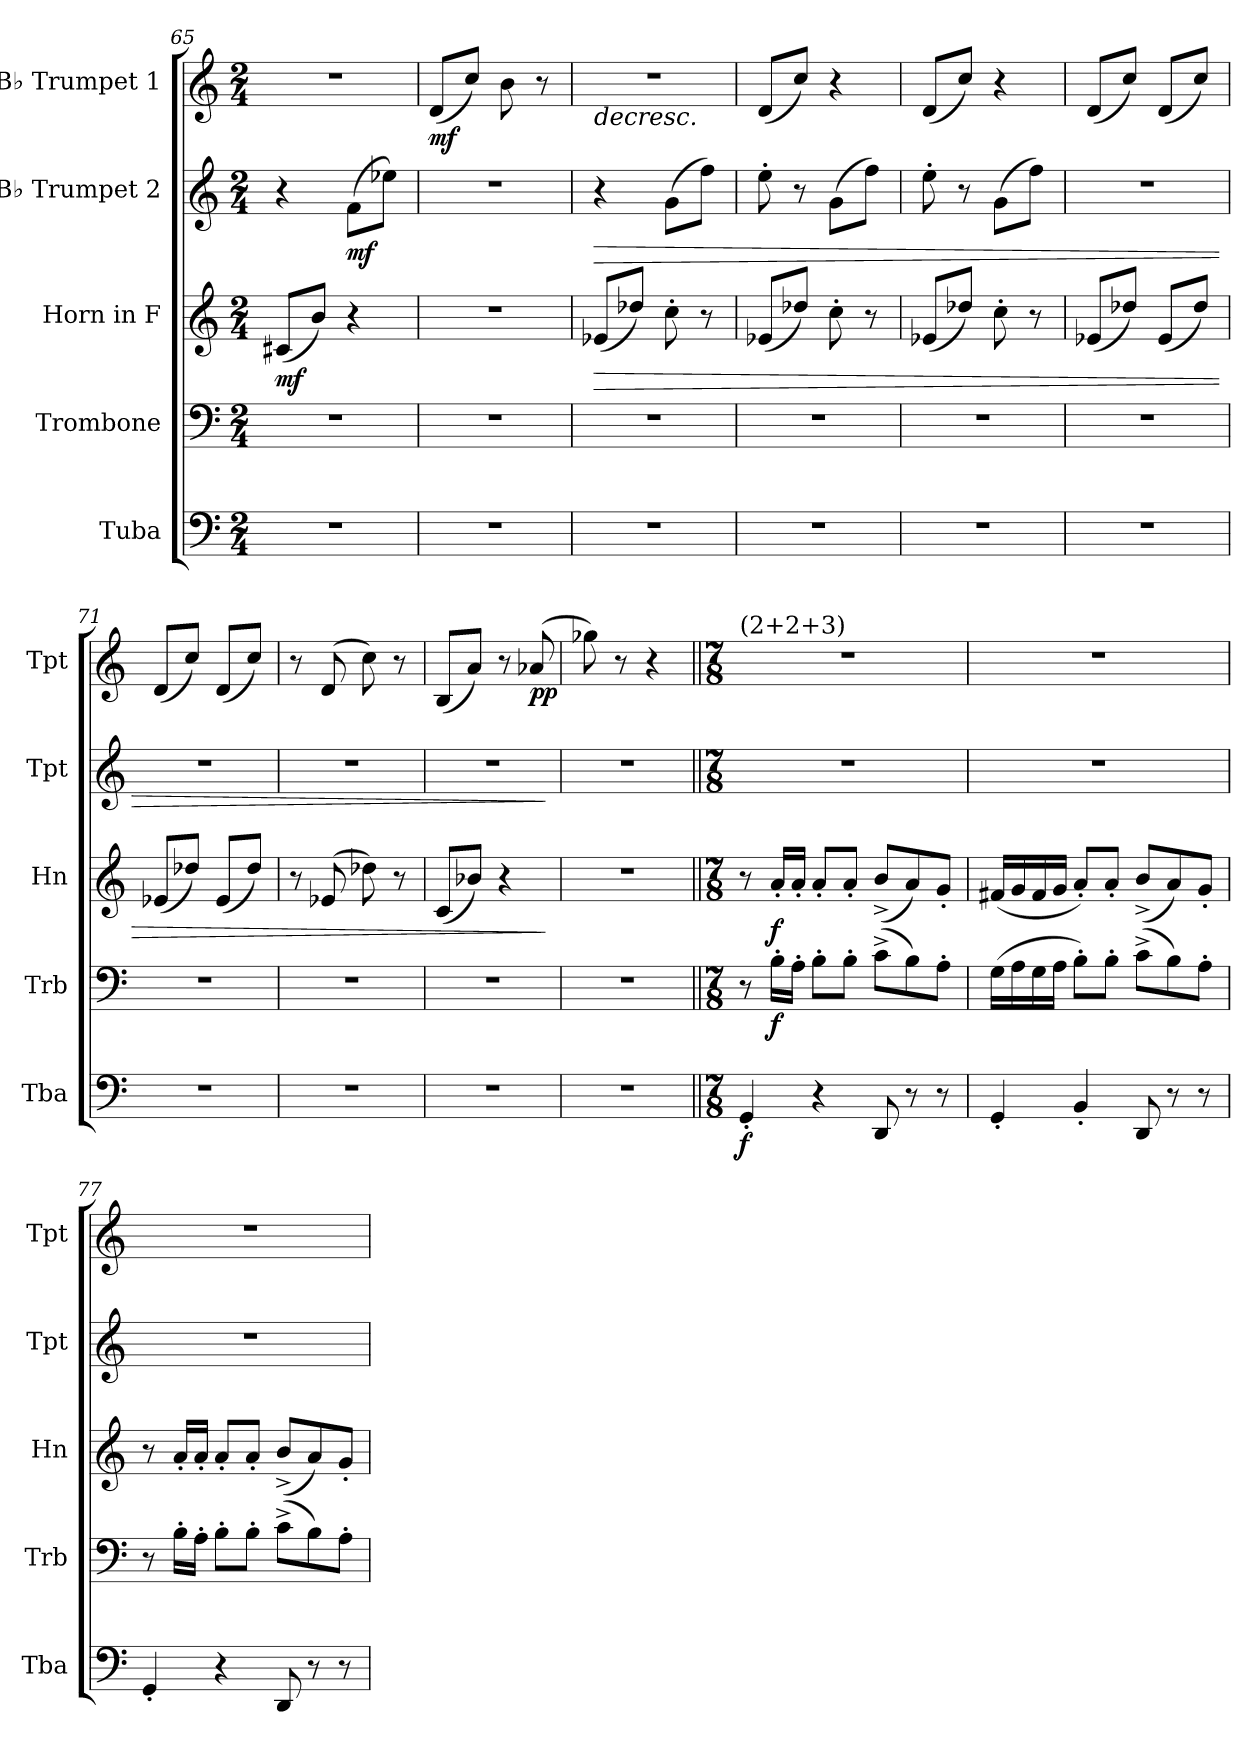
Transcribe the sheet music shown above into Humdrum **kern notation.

**kern	**dynam	**kern	**dynam	**kern	**dynam	**kern	**dynam	**kern	**dynam
*part5	*part5	*part4	*part4	*part3	*part3	*part2	*part2	*part1	*part1
*staff5	*staff5	*staff4	*staff4	*staff3	*staff3	*staff2	*staff2	*staff1	*staff1
*I"Tuba	*	*I"Trombone	*	*I"Horn in F	*	*I"B♭ Trumpet 2	*	*I"B♭ Trumpet 1	*
*I'Tba	*	*I'Trb	*	*I'Hn	*	*I'Tpt	*	*I'Tpt	*
*clefF4	*	*clefF4	*	*clefG2	*	*clefG2	*	*clefG2	*
*	*	*	*	*ITrd4c7	*	*ITrd1c2	*	*ITrd1c2	*
*k[]	*	*k[]	*	*k[b-]	*	*k[b-e-]	*	*k[b-e-]	*
*M2/4	*	*M2/4	*	*M2/4	*	*M2/4	*	*M2/4	*
=65	=65	=65	=65	=65	=65	=65	=65	=65	=65
!	!	!	!	!	!LO:DY:b	!	!	!	!
2r	.	2r	.	(8F#X/L	mf	4r	.	2r	.
.	.	.	.	8e/J)	.	.	.	.	.
!	!	!	!	!	!	!	!LO:DY:b	!	!
.	.	.	.	4r	.	(8e-\L	mf	.	.
.	.	.	.	.	.	8dd-X\J)	.	.	.
=66	=66	=66	=66	=66	=66	=66	=66	=66	=66
!	!	!	!	!	!	!	!	!	!LO:DY:b
2r	.	2r	.	2r	.	2r	.	(8c/L	mf
.	.	.	.	.	.	.	.	8b-/J)	.
.	.	.	.	.	.	.	.	8a\	.
.	.	.	.	.	.	.	.	8r	.
!!LO:PB:g=z
=67	=67	=67	=67	=67	=67	=67	=67	=67	=67
!	!	!	!	!	!LO:HP:b	!	!LO:HP:b	!	!LO:HP:b
2r	.	2r	.	(8A-X/L	>	4r	>	2r	>
.	.	.	.	8g-X/J)	.	.	.	.	.
.	.	.	.	8f'\	.	(8f\L	.	.	.
.	.	.	.	8r	.	8ee-\J)	.	.	.
=68	=68	=68	=68	=68	=68	=68	=68	=68	=68
2r	.	2r	.	(8A-X/L	.	8dd'\	.	(8c/L	.
.	.	.	.	8g-X/J)	.	8r	.	8b-/J)	.
.	.	.	.	8f'\	.	(8f\L	.	4r	.
.	.	.	.	8r	.	8ee-\J)	.	.	.
=69	=69	=69	=69	=69	=69	=69	=69	=69	=69
2r	.	2r	.	(8A-X/L	.	8dd'\	.	(8c/L	.
.	.	.	.	8g-X/J)	.	8r	.	8b-/J)	.
.	.	.	.	8f'\	.	(8f\L	.	4r	.
.	.	.	.	8r	.	8ee-\J)	.	.	.
=70	=70	=70	=70	=70	=70	=70	=70	=70	=70
2r	.	2r	.	(8A-X/L	.	2r	.	(8c/L	.
.	.	.	.	8g-X/J)	.	.	.	8b-/J)	.
.	.	.	.	(8A-/L	.	.	.	(8c/L	.
.	.	.	.	8g-/J)	.	.	.	8b-/J)	.
=71	=71	=71	=71	=71	=71	=71	=71	=71	=71
2r	.	2r	.	(8A-X/L	.	2r	.	(8c/L	.
.	.	.	.	8g-X/J)	.	.	.	8b-/J)	.
.	.	.	.	(8A-/L	.	.	.	(8c/L	.
.	.	.	.	8g-/J)	.	.	.	8b-/J)	.
!!LO:LB:g=z
=72	=72	=72	=72	=72	=72	=72	=72	=72	=72
2r	.	2r	.	8r	.	2r	.	8r	.
.	.	.	.	(8A-X/	.	.	.	(8c/	.
.	.	.	.	8g-X\)	.	.	.	8b-\)	.
.	.	.	.	8r	.	.	.	8r	.
=73	=73	=73	=73	=73	=73	=73	=73	=73	=73
2r	.	2r	.	(8F/L	.	2r	.	(8A/L	.
.	.	.	.	8e-X/J)	.	.	.	8g/J)	.
.	.	.	.	4r	.	.	.	8r	.
!	!	!	!	!	!	!	!	!	!LO:DY:b
.	.	.	.	.	.	.	.	(>8g-X/	pp
.	.	.	.	.	]	.	]	.	]
=74	=74	=74	=74	=74	=74	=74	=74	=74	=74
2r	.	2r	.	2r	.	2r	.	8ff-X\)	.
.	.	.	.	.	.	.	.	8r	.
.	.	.	.	.	.	.	.	4r	.
=75||	=75||	=75||	=75||	=75||	=75||	=75||	=75||	=75||	=75||
*M7/8	*	*M7/8	*	*M7/8	*	*M7/8	*	*M7/8	*
!	!	!	!	!	!	!	!	!LO:TX:a:t=(2+2+3)	!
!	!LO:DY:b	!	!	!	!	!	!	!	!
4GG'/	f	8r	.	8r	.	2..r	.	2..r	.
!	!	!	!LO:DY:b	!	!LO:DY:b	!	!	!	!
.	.	16B'\LL	f	16d'/LL	f	.	.	.	.
.	.	16A'\JJ	.	16d'/JJ	.	.	.	.	.
4r	.	8B'\L	.	8d'/L	.	.	.	.	.
.	.	8B'\J	.	8d'/J	.	.	.	.	.
8DD/	.	(8c^\L	.	(8e^/L	.	.	.	.	.
8r	.	8B\)	.	8d/)	.	.	.	.	.
8r	.	8A'\J	.	8c'/J	.	.	.	.	.
=76	=76	=76	=76	=76	=76	=76	=76	=76	=76
4GG'/	.	(16G\LL	.	(16Bn/LL	.	2..r	.	2..r	.
.	.	16A\	.	16c/	.	.	.	.	.
.	.	16G\	.	16B/	.	.	.	.	.
.	.	16A\JJ	.	16c/JJ	.	.	.	.	.
4BB'/	.	8B'\L)	.	8d'/L)	.	.	.	.	.
.	.	8B'\J	.	8d'/J	.	.	.	.	.
8DD/	.	(8c^\L	.	(8e^/L	.	.	.	.	.
8r	.	8B\)	.	8d/)	.	.	.	.	.
8r	.	8A'\J	.	8c'/J	.	.	.	.	.
=77	=77	=77	=77	=77	=77	=77	=77	=77	=77
4GG'/	.	8r	.	8r	.	2..r	.	2..r	.
.	.	16B'\LL	.	16d'/LL	.	.	.	.	.
.	.	16A'\JJ	.	16d'/JJ	.	.	.	.	.
4r	.	8B'\L	.	8d'/L	.	.	.	.	.
.	.	8B'\J	.	8d'/J	.	.	.	.	.
8DD/	.	(8c^\L	.	(8e^/L	.	.	.	.	.
8r	.	8B\)	.	8d/)	.	.	.	.	.
8r	.	8A'\J	.	8c'/J	.	.	.	.	.
=	=	=	=	=	=	=	=	=	=
*-	*-	*-	*-	*-	*-	*-	*-	*-	*-
